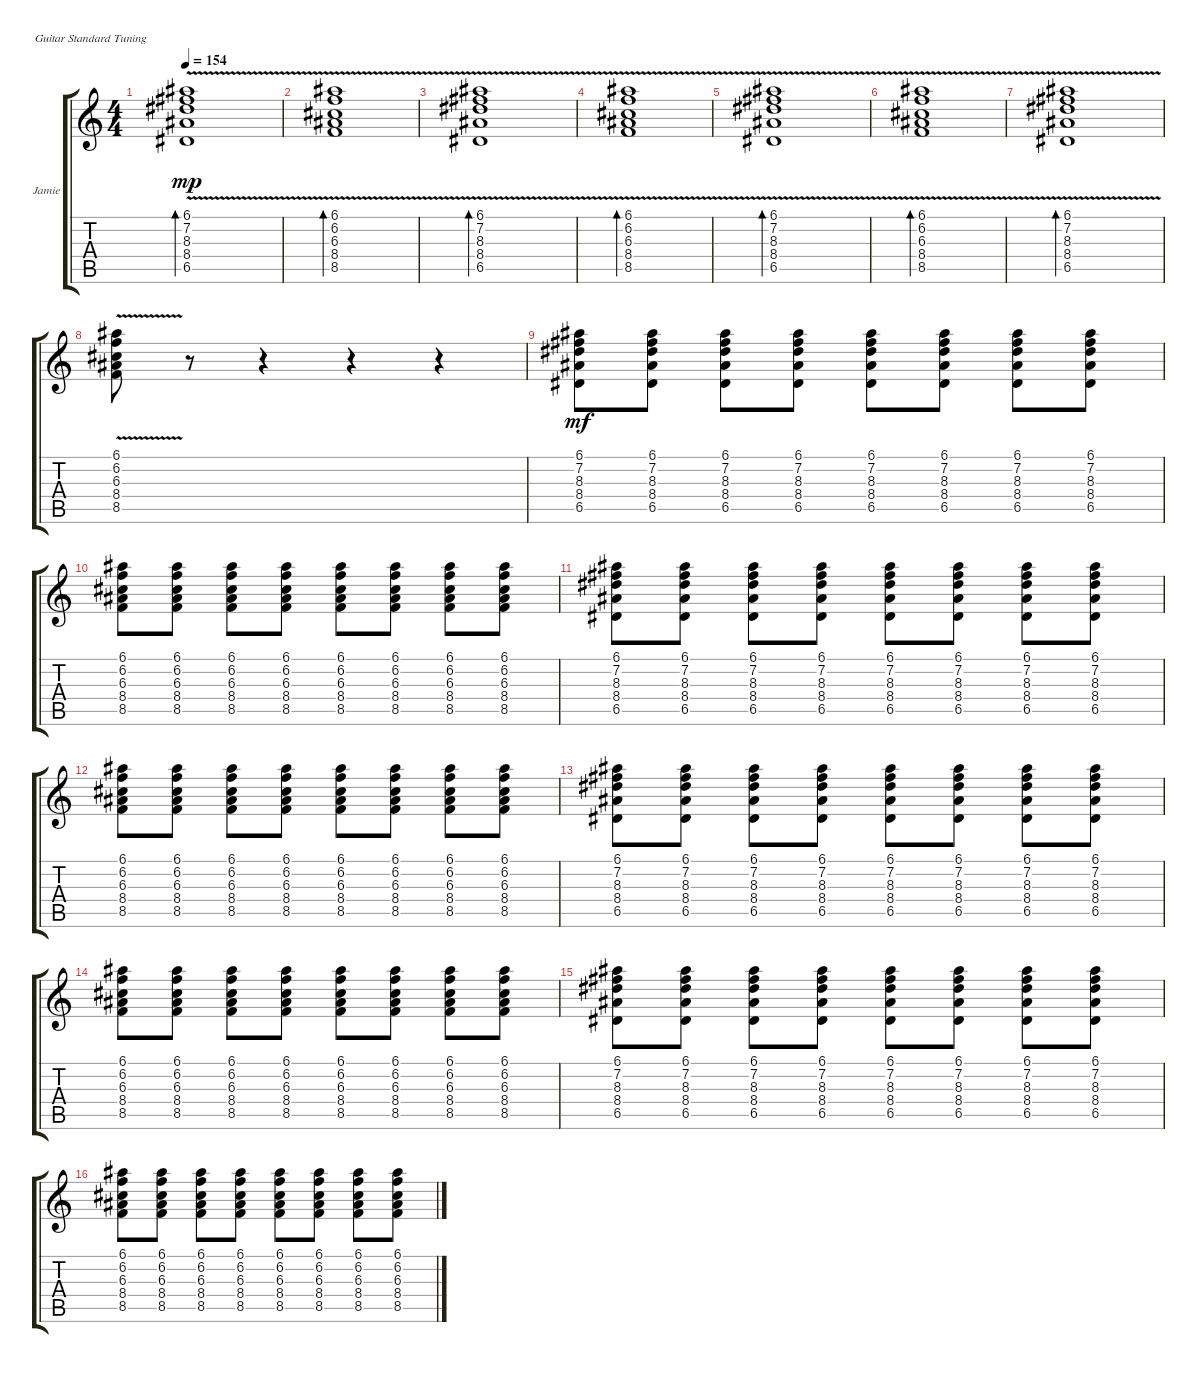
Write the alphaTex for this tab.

\defaultSystemsLayout 4
\bracketExtendMode groupsimilarinstruments
\firstSystemTrackNameOrientation horizontal
\otherSystemsTrackNameOrientation horizontal
\track ("Jamie Cook" "Jamie") {instrument overdrivenguitar}
\staff {score tabs}
\tuning (E4 B3 G3 D3 A2 E2)
\ts (4 4)
\tempo 154
\clef g2
\ks c
(6.5{v} 6.1{v} 8.4{v} 8.3{v} 7.2{v}).1{bd 237 dy mp} |
(8.5{v} 8.4{v} 6.3{v} 6.2{v} 6.1{v}).1{bd 237} |
(6.5{v} 6.1{v} 8.4{v} 8.3{v} 7.2{v}).1{bd 237} |
(8.5{v} 8.4{v} 6.3{v} 6.2{v} 6.1{v}).1{bd 237} |
(6.5{v} 6.1{v} 8.4{v} 8.3{v} 7.2{v}).1{bd 237} |
(8.5{v} 8.4{v} 6.3{v} 6.2{v} 6.1{v}).1{bd 237} |
(6.5{v} 6.1{v} 8.4{v} 8.3{v} 7.2{v}).1{bd 237} |
(8.5{v} 8.4{v} 6.3{v} 6.2{v} 6.1{v}).8 r.8 r.4 r.4 r.4 |
(6.5 6.1 8.4 8.3 7.2).8{dy mf} (6.5 6.1 8.4 8.3 7.2).8 (6.5 6.1 8.4 8.3 7.2).8 (6.5 6.1 8.4 8.3 7.2).8 (6.5 6.1 8.4 8.3 7.2).8 (6.5 6.1 8.4 8.3 7.2).8 (6.5 6.1 8.4 8.3 7.2).8 (6.5 6.1 8.4 8.3 7.2).8 |
(8.5 8.4 6.3 6.2 6.1).8 (8.5 8.4 6.3 6.2 6.1).8 (8.5 8.4 6.3 6.2 6.1).8 (8.5 8.4 6.3 6.2 6.1).8 (8.5 8.4 6.3 6.2 6.1).8 (8.5 8.4 6.3 6.2 6.1).8 (8.5 8.4 6.3 6.2 6.1).8 (8.5 8.4 6.3 6.2 6.1).8 |
(6.5 6.1 8.4 8.3 7.2).8 (6.5 6.1 8.4 8.3 7.2).8 (6.5 6.1 8.4 8.3 7.2).8 (6.5 6.1 8.4 8.3 7.2).8 (6.5 6.1 8.4 8.3 7.2).8 (6.5 6.1 8.4 8.3 7.2).8 (6.5 6.1 8.4 8.3 7.2).8 (6.5 6.1 8.4 8.3 7.2).8 |
(8.5 8.4 6.3 6.2 6.1).8 (8.5 8.4 6.3 6.2 6.1).8 (8.5 8.4 6.3 6.2 6.1).8 (8.5 8.4 6.3 6.2 6.1).8 (8.5 8.4 6.3 6.2 6.1).8 (8.5 8.4 6.3 6.2 6.1).8 (8.5 8.4 6.3 6.2 6.1).8 (8.5 8.4 6.3 6.2 6.1).8 |
(6.5 6.1 8.4 8.3 7.2).8 (6.5 6.1 8.4 8.3 7.2).8 (6.5 6.1 8.4 8.3 7.2).8 (6.5 6.1 8.4 8.3 7.2).8 (6.5 6.1 8.4 8.3 7.2).8 (6.5 6.1 8.4 8.3 7.2).8 (6.5 6.1 8.4 8.3 7.2).8 (6.5 6.1 8.4 8.3 7.2).8 |
(8.5 8.4 6.3 6.2 6.1).8 (8.5 8.4 6.3 6.2 6.1).8 (8.5 8.4 6.3 6.2 6.1).8 (8.5 8.4 6.3 6.2 6.1).8 (8.5 8.4 6.3 6.2 6.1).8 (8.5 8.4 6.3 6.2 6.1).8 (8.5 8.4 6.3 6.2 6.1).8 (8.5 8.4 6.3 6.2 6.1).8 |
(6.5 6.1 8.4 8.3 7.2).8 (6.5 6.1 8.4 8.3 7.2).8 (6.5 6.1 8.4 8.3 7.2).8 (6.5 6.1 8.4 8.3 7.2).8 (6.5 6.1 8.4 8.3 7.2).8 (6.5 6.1 8.4 8.3 7.2).8 (6.5 6.1 8.4 8.3 7.2).8 (6.5 6.1 8.4 8.3 7.2).8 |
(8.5 8.4 6.3 6.2 6.1).8 (8.5 8.4 6.3 6.2 6.1).8 (8.5 8.4 6.3 6.2 6.1).8 (8.5 8.4 6.3 6.2 6.1).8 (8.5 8.4 6.3 6.2 6.1).8 (8.5 8.4 6.3 6.2 6.1).8 (8.5 8.4 6.3 6.2 6.1).8 (8.5 8.4 6.3 6.2 6.1).8
